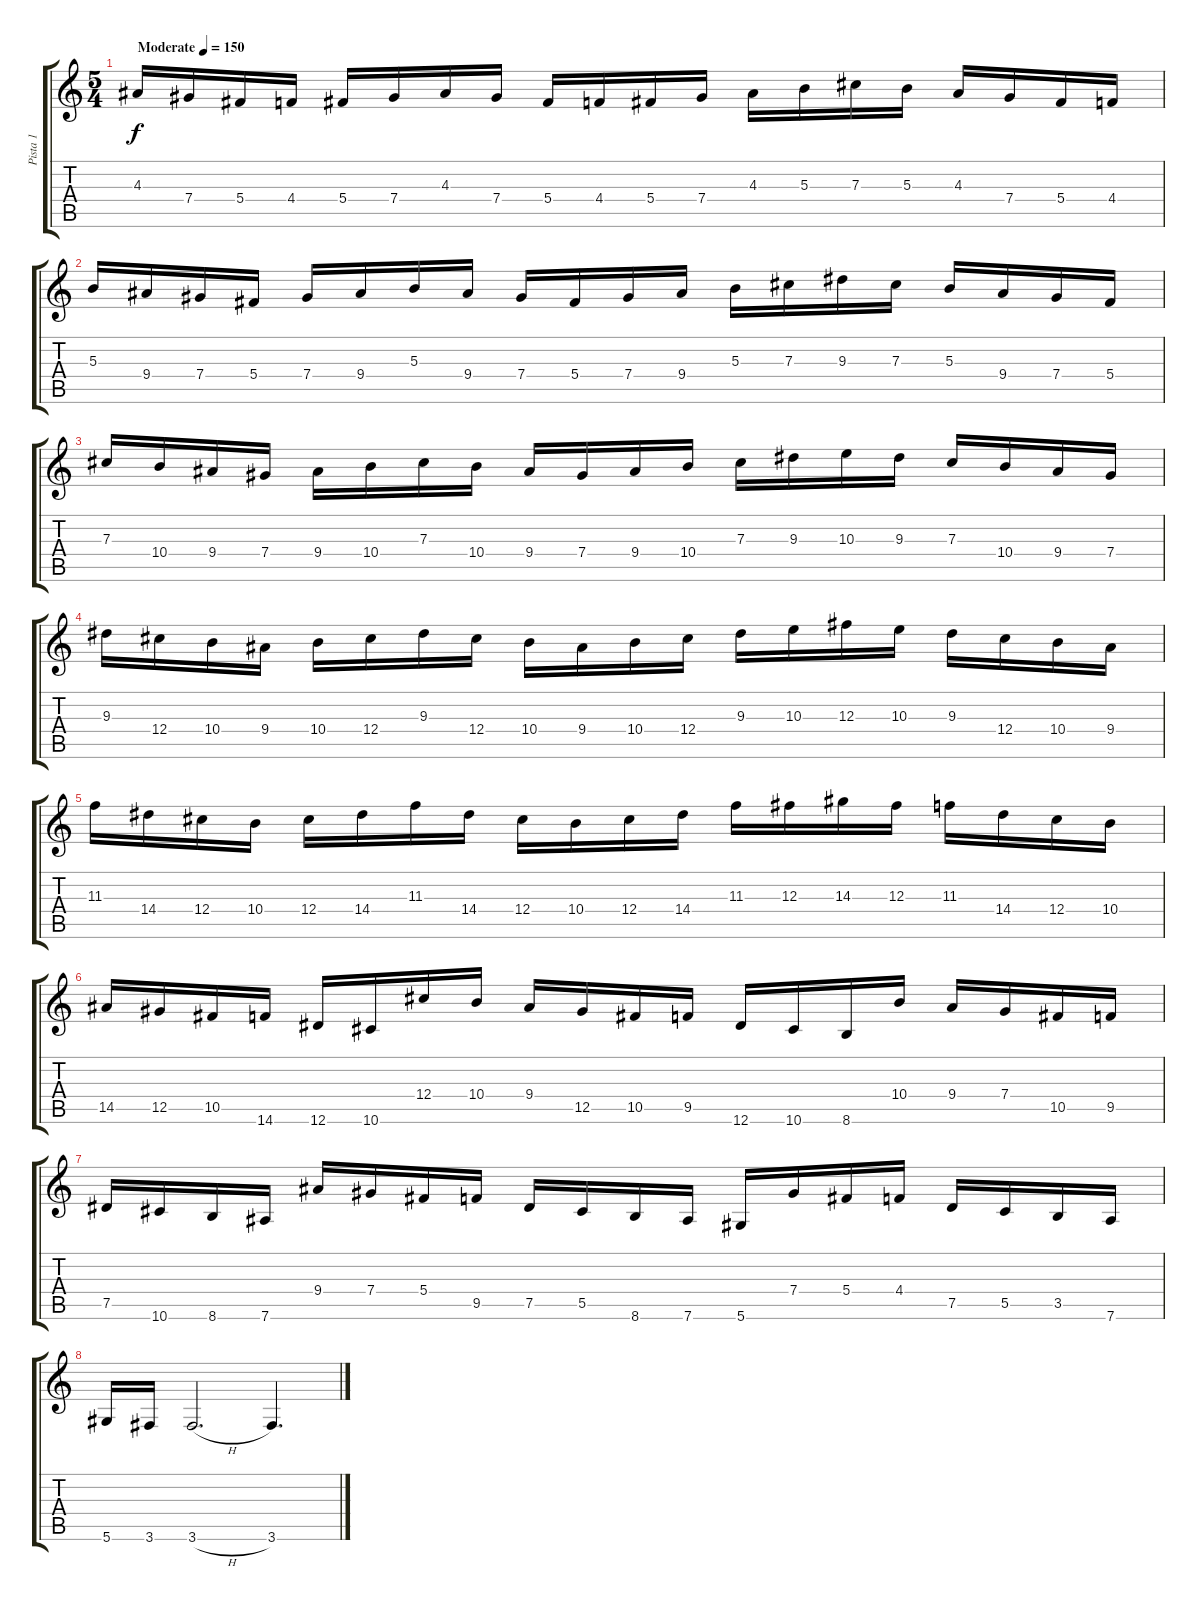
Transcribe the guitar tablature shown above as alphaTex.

\track ("Pista 1" "Pista 1") {instrument distortionguitar}
\staff {score tabs}
\tuning (Eb4 Bb3 Gb3 Db3 Ab2 Eb2) {hide}
\ts (5 4)
\tempo (150 "Moderate")
\clef g2
\ks c
4.3.16{dy f instrument distortionguitar} 7.4.16 5.4.16 4.4.16 5.4.16 7.4.16 4.3.16 7.4.16 5.4.16 4.4.16 5.4.16 7.4.16 4.3.16 5.3.16 7.3.16 5.3.16 4.3.16 7.4.16 5.4.16 4.4.16 |
5.3.16 9.4.16 7.4.16 5.4.16 7.4.16 9.4.16 5.3.16 9.4.16 7.4.16 5.4.16 7.4.16 9.4.16 5.3.16 7.3.16 9.3.16 7.3.16 5.3.16 9.4.16 7.4.16 5.4.16 |
7.3.16 10.4.16 9.4.16 7.4.16 9.4.16 10.4.16 7.3.16 10.4.16 9.4.16 7.4.16 9.4.16 10.4.16 7.3.16 9.3.16 10.3.16 9.3.16 7.3.16 10.4.16 9.4.16 7.4.16 |
9.3.16 12.4.16 10.4.16 9.4.16 10.4.16 12.4.16 9.3.16 12.4.16 10.4.16 9.4.16 10.4.16 12.4.16 9.3.16 10.3.16 12.3.16 10.3.16 9.3.16 12.4.16 10.4.16 9.4.16 |
11.3.16 14.4.16 12.4.16 10.4.16 12.4.16 14.4.16 11.3.16 14.4.16 12.4.16 10.4.16 12.4.16 14.4.16 11.3.16 12.3.16 14.3.16 12.3.16 11.3.16 14.4.16 12.4.16 10.4.16 |
14.5.16 12.5.16 10.5.16 14.6.16 12.6.16 10.6.16 12.4.16 10.4.16 9.4.16 12.5.16 10.5.16 9.5.16 12.6.16 10.6.16 8.6.16 10.4.16 9.4.16 7.4.16 10.5.16 9.5.16 |
7.5.16 10.6.16 8.6.16 7.6.16 9.4.16 7.4.16 5.4.16 9.5.16 7.5.16 5.5.16 8.6.16 7.6.16 5.6.16 7.4.16 5.4.16 4.4.16 7.5.16 5.5.16 3.5.16 7.6.16 |
5.6.16 3.6.16 3.6{h}.2{d} 3.6.4{d}
